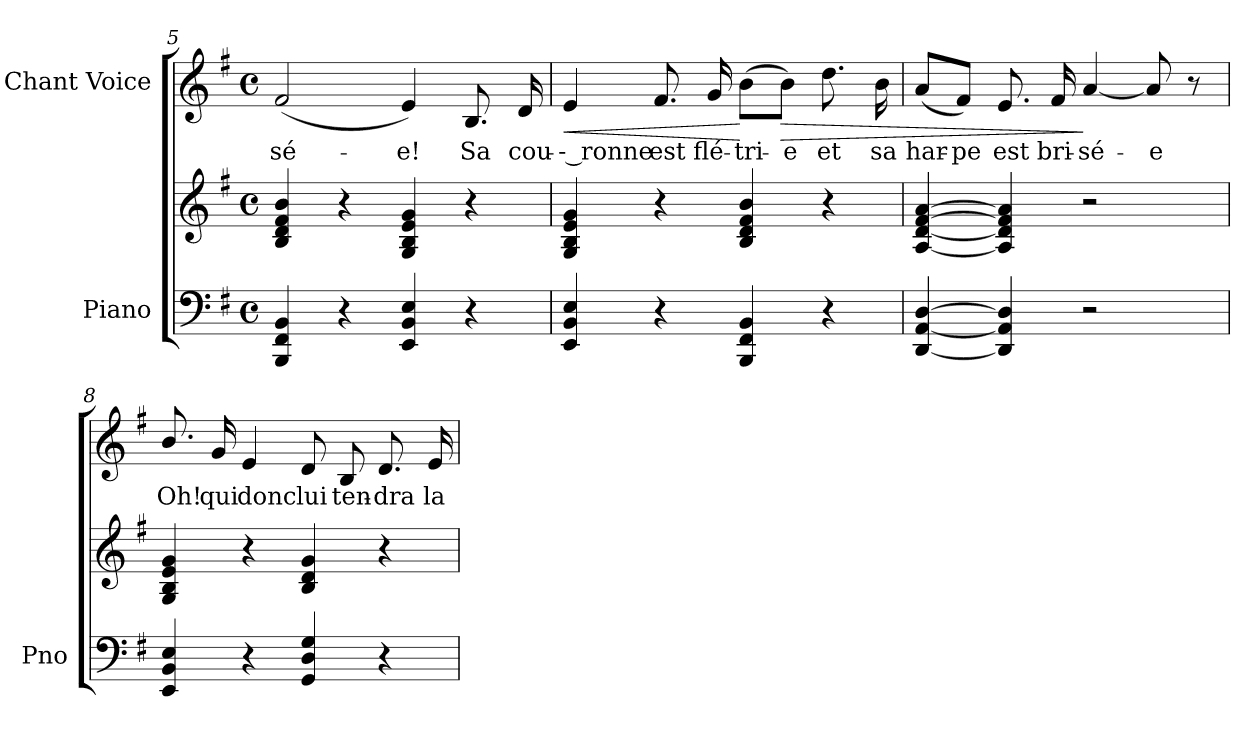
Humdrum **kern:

**kern	**kern	**kern	**text	**dynam
*part2	*part2	*part1	*part1	*part1
*staff3	*staff2	*staff1	*staff1	*staff1
*I"Piano	*	*I"Chant Voice	*	*
*I'Pno	*	*	*	*
*clefF4	*clefG2	*clefG2	*	*
*k[f#]	*k[f#]	*k[f#]	*	*
*M4/4	*M4/4	*M4/4	*	*
*met(c)	*met(c)	*met(c)	*	*
=5	=5	=5	=5	=5
4BBB/ 4FF#/ 4BB/	4B/ 4d/ 4f#/ 4b/	(2f#/	-sé-	.
4r	4r	.	.	.
4EE/ 4BB/ 4E/	4G/ 4B/ 4e/ 4g/	4e/)	-e!	.
4r	4r	8.B/	Sa	.
.	.	16d/	cou-	.
=6	=6	=6	=6	=6
!	!	!	!	!LO:HP:b
4EE/ 4BB/ 4E/	4G/ 4B/ 4e/ 4g/	4e/	-- ronne	<
4r	4r	8.f#/	est	.
.	.	16g/	flé-	.
4BBB/ 4FF#/ 4BB/	4B/ 4d/ 4f#/ 4b/	(8b\L	-tri-	[
!	!	!	!	!LO:HP:b
.	.	8b\J)	-e	>
4r	4r	8.dd\	et	.
.	.	16b\	sa	.
=7	=7	=7	=7	=7
[4DD/ [4AA/ [4D/	[4A/ [4d/ [>4f#/ [4a/	(8a/L	har-	.
.	.	8f#/J)	-pe	.
4DD/] 4AA/] 4D/]	4A/] 4d/] 4f#/] 4a/]	8.e/	est	.
.	.	16f#/	bri-	.
2r	2r	[4a/	-sé-	]
.	.	8a/]	-e	.
.	.	8r	.	.
=8	=8	=8	=8	=8
4EE/ 4BB/ 4E/	4G/ 4B/ 4e/ 4g/	8.b/	Oh!	.
.	.	16g/	qui	.
4r	4r	4e/	donc	.
4GG/ 4D/ 4G/	4B/ 4d/ 4g/	8d/	lui	.
.	.	8B/	ten-	.
4r	4r	8.d/	-dra	.
.	.	16e/	la	.
=	=	=	=	=
*-	*-	*-	*-	*-
